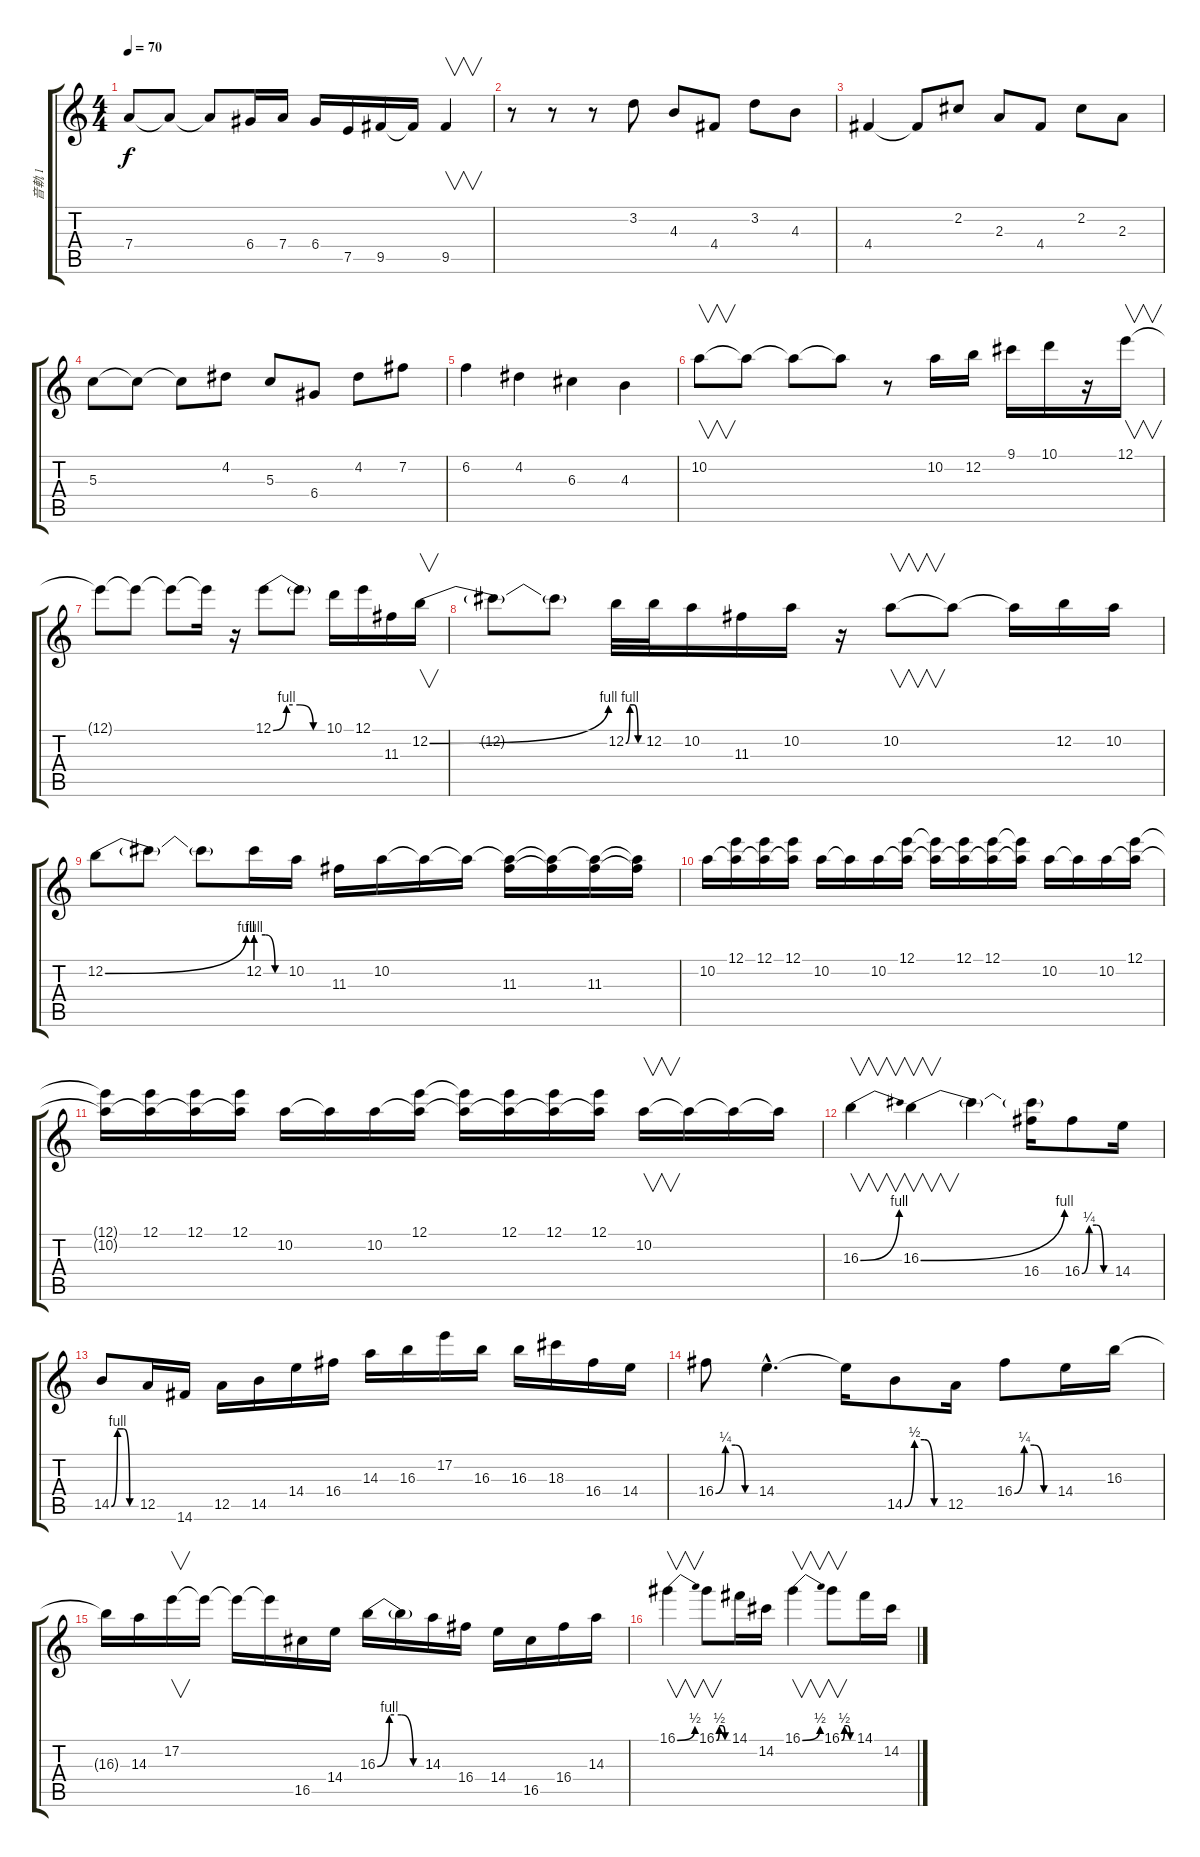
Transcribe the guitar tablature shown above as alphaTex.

\track ("音軌 1" "音軌 1") {instrument overdrivenguitar}
\staff {score tabs}
\tuning (E4 B3 G3 D3 A2 E2) {hide}
\ts (4 4)
\tempo 70
\clef g2
\ks c
7.4.8{dy f} 7.4{t}.8 7.4{t}.8 6.4.16 7.4.16 6.4.16 7.5.16 9.5.16 9.5{t}.16 9.5.4{v} |
r.8 r.8 r.8 3.2.8 4.3.8 4.4.8 3.2.8 4.3.8 |
4.4.4 4.4{t}.8 2.2.8 2.3.8 4.4.8 2.2.8 2.3.8 |
5.3.8 5.3{t}.8 5.3{t}.8 4.2.8 5.3.8 6.4.8 4.2.8 7.2.8 |
6.2.4 4.2.4 6.3.4 4.3.4 |
10.2.8{v} 10.2{t}.8 10.2{t}.8 10.2{t}.8 r.8 10.2.16 12.2.16 9.1.16 10.1.16 r.16 12.1.16{v} |
12.1{t}.8 12.1{t}.8 12.1{t}.8 12.1{t}.16 r.16 12.1{be (custom 0 0 15 4 30 4 45 0 60 0)}.8 12.1{t}.8 10.1.16 12.1.16 11.3.16 12.2{be (bend 0 0 60 4)}.16{v} |
12.2{t}.8 12.2{t}.8 12.2{be (custom 0 0 15 4 30 4 45 0 60 0)}.32 12.2.32 10.2.16 11.3.16 10.2.16 r.16 10.2.8{v} 10.2{t}.8 10.2{t}.16 12.2.16 10.2.16 |
12.2{be (bend 0 0 60 4)}.8 12.2{t}.8 12.2{t}.8 12.2{be (custom 0 4 20 4 40 0 60 0)}.16 10.2.16 11.3.16 10.2.16 10.2{t}.16 10.2{t}.16 (10.2{t} 11.3).16 (10.2{t} 11.3{t}).16 (10.2{t} 11.3).16 (10.2{t} 11.3{t}).16 |
10.2.16 (12.1 10.2{t}).16 (12.1 10.2{t}).16 (12.1 10.2{t}).16 10.2.16 10.2{t}.16 10.2.16 (12.1 10.2{t}).16 (12.1{t} 10.2{t}).16 (12.1 10.2{t}).16 (12.1 10.2{t}).16 (12.1{t} 10.2{t}).16 10.2.16 10.2{t}.16 10.2.16 (12.1 10.2{t}).16 |
(12.1{t} 10.2{t}).16 (12.1 10.2{t}).16 (12.1 10.2{t}).16 (12.1 10.2{t}).16 10.2.16 10.2{t}.16 10.2.16 (12.1 10.2{t}).16 (12.1{t} 10.2{t}).16 (12.1 10.2{t}).16 (12.1 10.2{t}).16 (12.1 10.2{t}).16 10.2.16{v} 10.2{t}.16 10.2{t}.16 10.2{t}.16 |
16.3{be (bend 0 0 60 4)}.4{v} 16.3{be (bend 0 0 60 4)}.4{v} 16.3{t}.4 (16.3{t} 16.4).16 16.4{be (custom 0 0 15 1 30 1 45 0 60 0)}.8 14.4.16 |
14.5{be (custom 0 0 15 4 30 4 45 0 60 0)}.8 12.5.16 14.6.16 12.5.16 14.5.16 14.4.16 16.4.16 14.3.16 16.3.16 17.2.16 16.3.16 16.3.16 18.3.16 16.4.16 14.4.16 |
16.4{be (custom 0 0 15 1 30 1 45 0 60 0)}.8 14.4{hac}.4{d} 14.4{t}.16 14.5{be (custom 0 0 15 2 30 2 45 0 60 0)}.8 12.5.16 16.4{be (custom 0 0 15 1 30 1 45 0 60 0)}.8 14.4.16 16.3.16 |
16.3{t}.16 14.3.16 17.2.16{v} 17.2{t}.16 17.2{t}.16 17.2{t}.16 16.5.16 14.4.16 16.3{be (custom 0 0 15 4 30 4 45 0 60 0)}.16 16.3{t}.16 14.3.16 16.4.16 14.4.16 16.5.16 16.4.16 14.3.16 |
16.1{be (bend 0 0 60 2)}.4{v volume 1} 16.1{be (custom 0 0 15 2 30 2 45 0 60 0)}.8{v} 14.1.16 14.2.16 16.1{be (bend 0 0 60 2)}.4{v} 16.1{be (custom 0 0 15 2 30 2 45 0 60 0)}.8{v} 14.1.16 14.2.16
